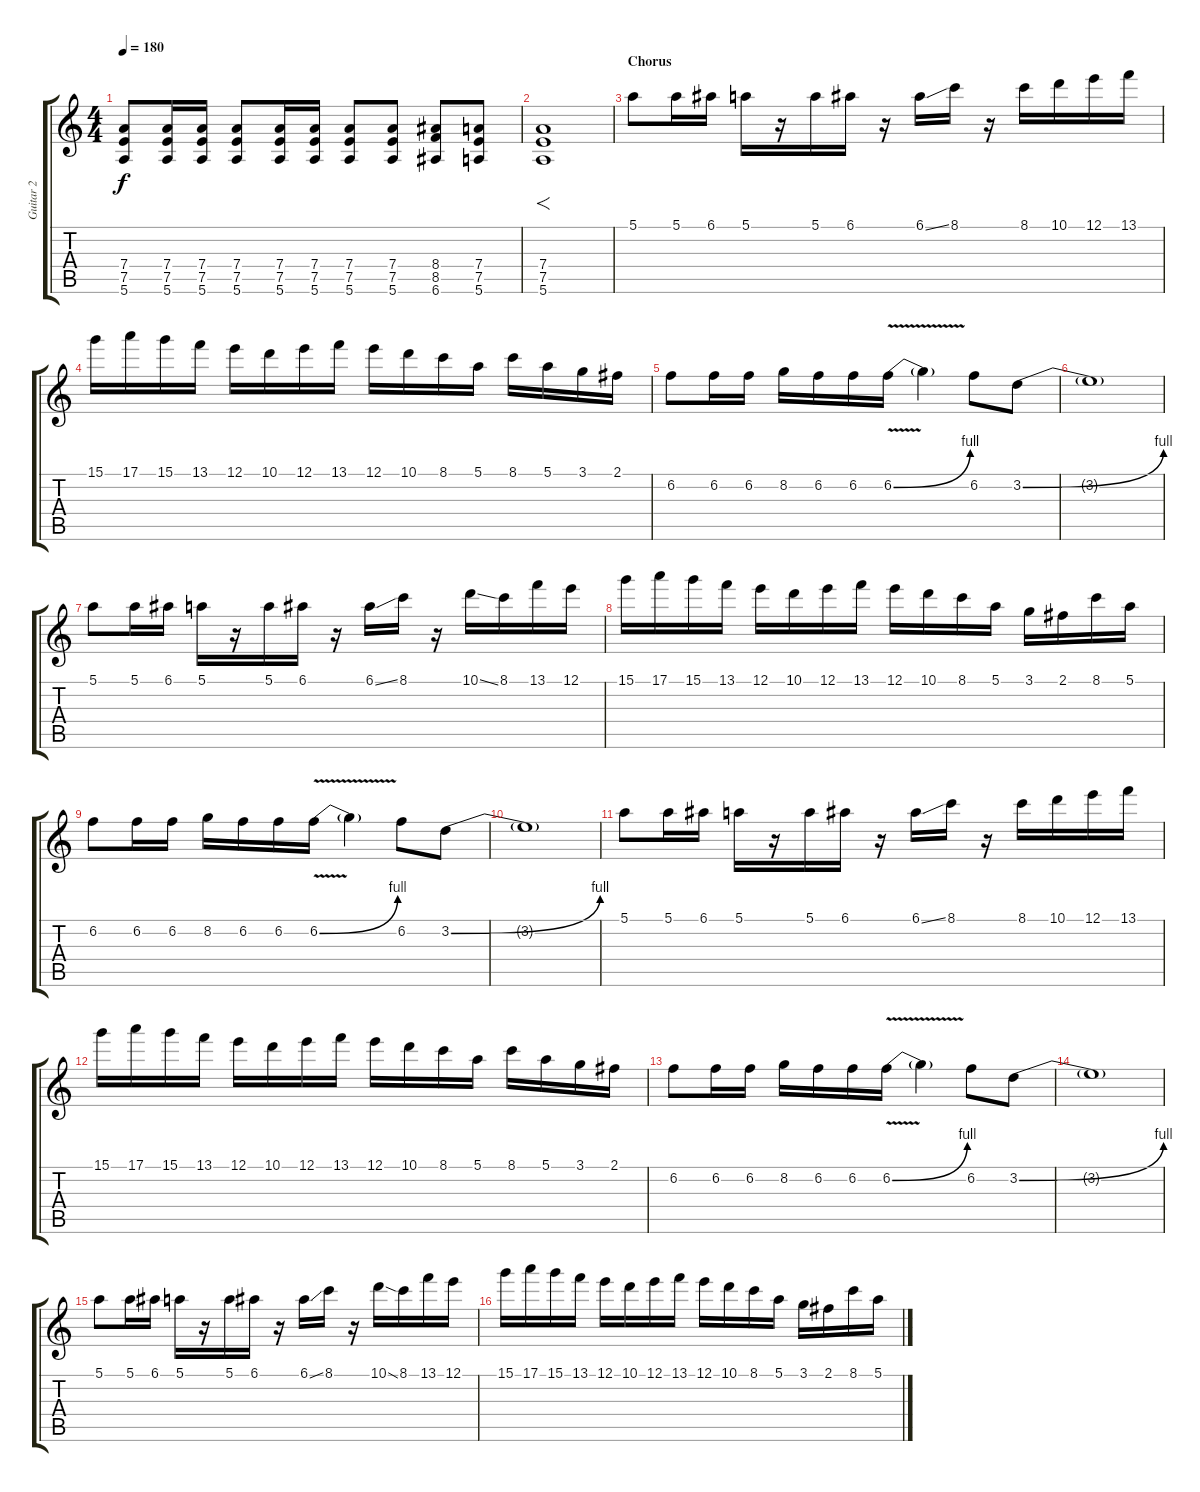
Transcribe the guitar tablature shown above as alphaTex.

\track ("Guitar 2" "Guitar 2") {instrument distortionguitar}
\staff {score tabs}
\tuning (E4 B3 G3 D3 A2 E2) {hide}
\ts (4 4)
\tempo 180
\clef g2
\ks c
(7.4 7.5 5.6).8{dy f} (7.4 7.5 5.6).16 (7.4 7.5 5.6).16 (7.4 7.5 5.6).8 (7.4 7.5 5.6).16 (7.4 7.5 5.6).16 (7.4 7.5 5.6).8 (7.4 7.5 5.6).8 (8.4 8.5 6.6).8 (7.4 7.5 5.6).8 |
(7.4 7.5 5.6).1{f} |
\section ("" "Chorus")
5.1.8 5.1.16 6.1.16 5.1.16 r.16 5.1.16 6.1.16 r.16 6.1{ss}.16 8.1.16 r.16 8.1.16 10.1.16 12.1.16 13.1.16 |
15.1.16 17.1.16 15.1.16 13.1.16 12.1.16 10.1.16 12.1.16 13.1.16 12.1.16 10.1.16 8.1.16 5.1.16 8.1.16 5.1.16 3.1.16 2.1.16 |
6.2.8 6.2.16 6.2.16 8.2.16 6.2.16 6.2.16 6.2{be (bend 0 0 60 4) v}.16 6.2{t}.4 6.2.8 3.2{be (bend 0 0 60 4)}.8 |
3.2{t}.1 |
5.1.8 5.1.16 6.1.16 5.1.16 r.16 5.1.16 6.1.16 r.16 6.1{ss}.16 8.1.16 r.16 10.1{ss}.16 8.1.16 13.1.16 12.1.16 |
15.1.16 17.1.16 15.1.16 13.1.16 12.1.16 10.1.16 12.1.16 13.1.16 12.1.16 10.1.16 8.1.16 5.1.16 3.1.16 2.1.16 8.1.16 5.1.16 |
6.2.8 6.2.16 6.2.16 8.2.16 6.2.16 6.2.16 6.2{be (bend 0 0 60 4) v}.16 6.2{t}.4 6.2.8 3.2{be (bend 0 0 60 4)}.8 |
3.2{t}.1 |
5.1.8 5.1.16 6.1.16 5.1.16 r.16 5.1.16 6.1.16 r.16 6.1{ss}.16 8.1.16 r.16 8.1.16 10.1.16 12.1.16 13.1.16 |
15.1.16 17.1.16 15.1.16 13.1.16 12.1.16 10.1.16 12.1.16 13.1.16 12.1.16 10.1.16 8.1.16 5.1.16 8.1.16 5.1.16 3.1.16 2.1.16 |
6.2.8 6.2.16 6.2.16 8.2.16 6.2.16 6.2.16 6.2{be (bend 0 0 60 4) v}.16 6.2{t}.4 6.2.8 3.2{be (bend 0 0 60 4)}.8 |
3.2{t}.1 |
5.1.8 5.1.16 6.1.16 5.1.16 r.16 5.1.16 6.1.16 r.16 6.1{ss}.16 8.1.16 r.16 10.1{ss}.16 8.1.16 13.1.16 12.1.16 |
15.1.16 17.1.16 15.1.16 13.1.16 12.1.16 10.1.16 12.1.16 13.1.16 12.1.16 10.1.16 8.1.16 5.1.16 3.1.16 2.1.16 8.1.16 5.1.16
